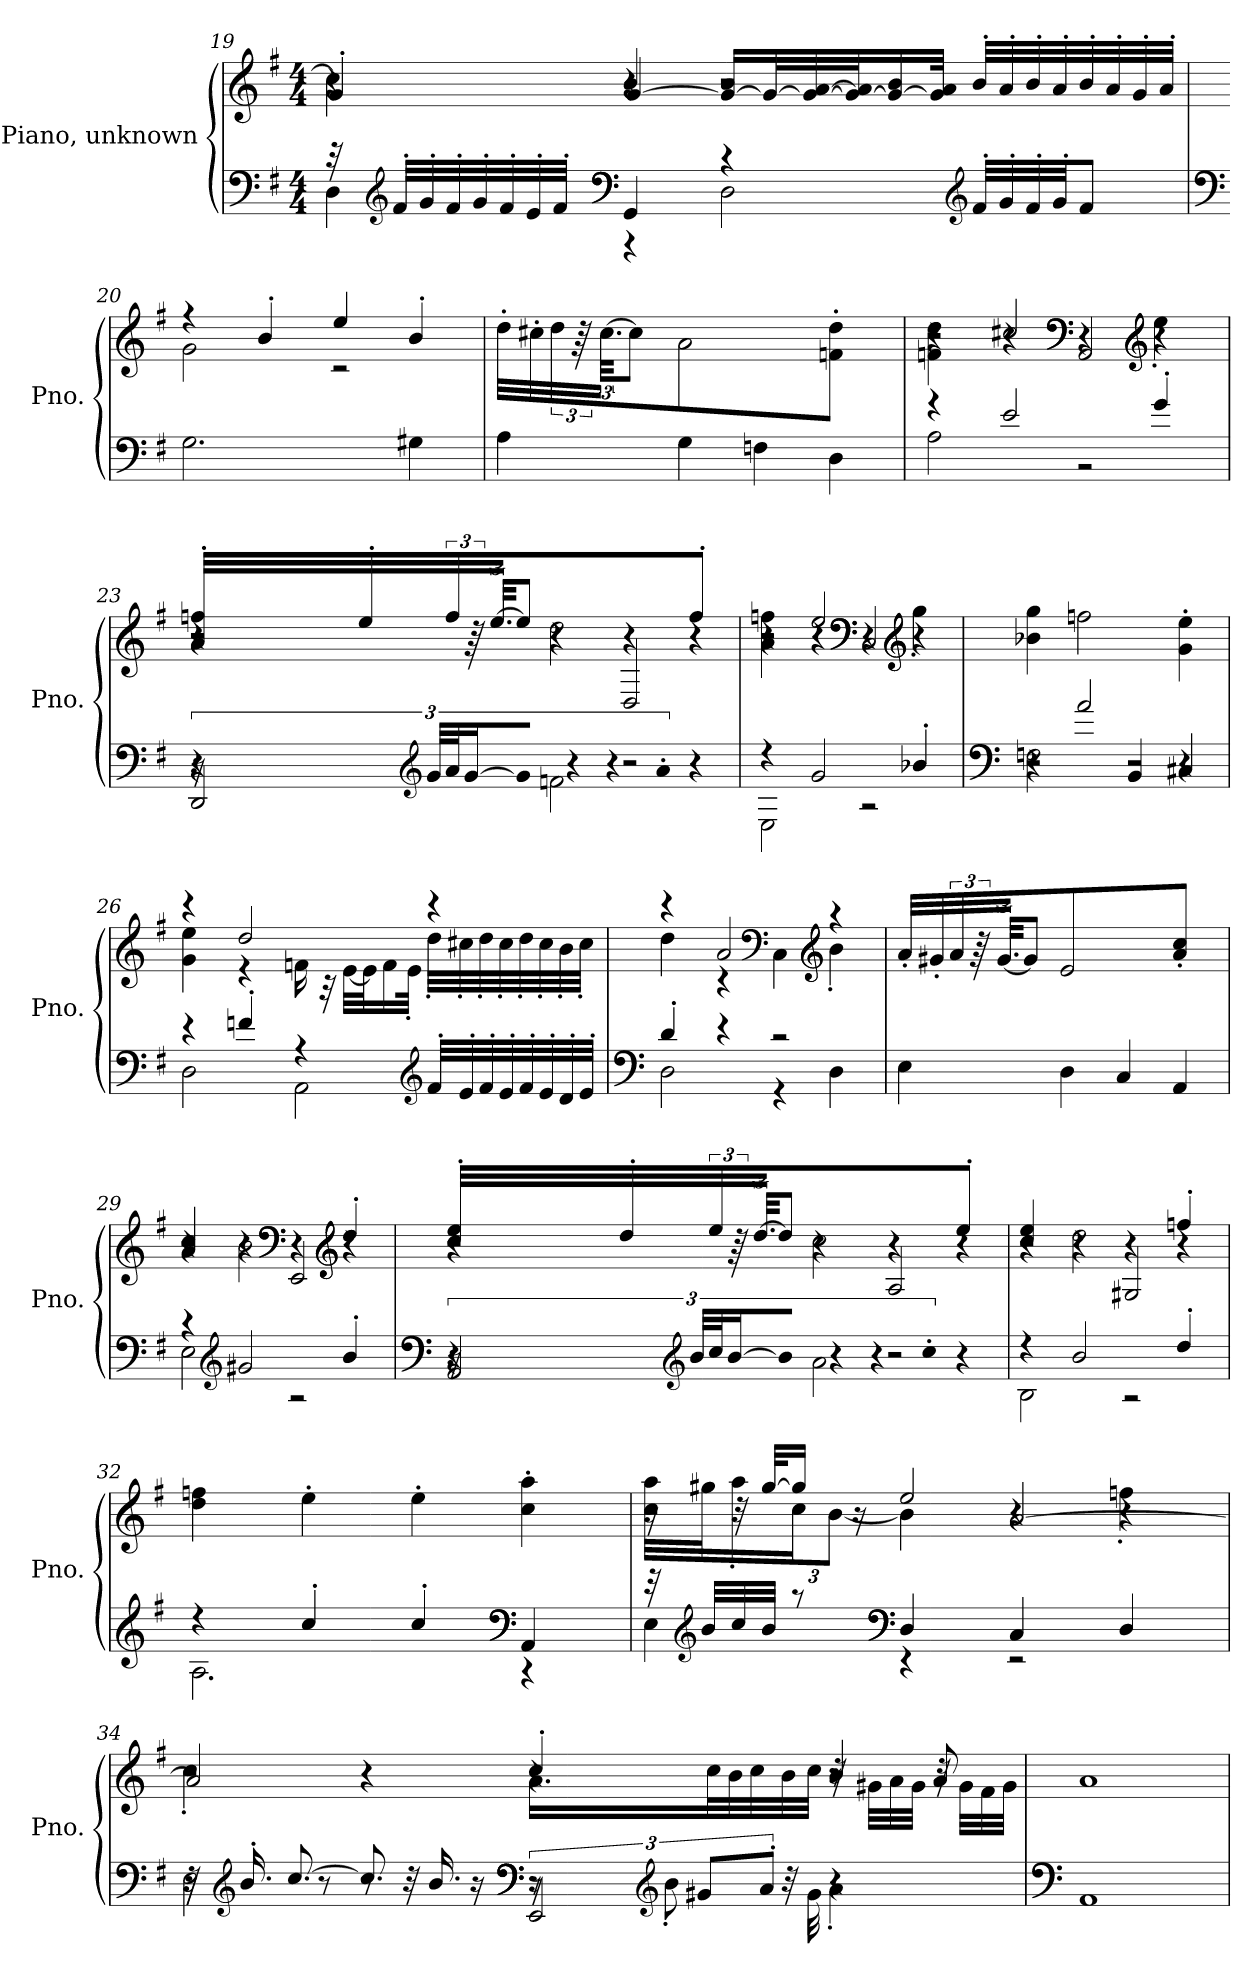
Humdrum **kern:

**kern	**kern
*part1	*part1
*staff2	*staff1
*I"Piano, unknown	*
*I'Pno.	*
!!LO:LB:g=z
*clefF4	*clefG2
*k[f#]	*k[f#]
*M4/4	*M4/4
=19	=19
*^	*^
*	*	*	*^
32r	4D\	4r	4cc\]	4g'/
*clefG2	*	*	*	*
32f#'/LLL	.	.	.	.
32g'/	.	.	.	.
32f#'/	.	.	.	.
32g'/	.	.	.	.
32f#'/	.	.	.	.
32e'/	.	.	.	.
32f#'/JJJ	.	.	.	.
*clefF4	*	*	*	*
4GG/	4r	4b/	4r	[4g/
4r	2D\	2r	2r	16g/_ 16b/LL
.	.	.	.	32g/L_
.	.	.	.	32g/_ [32a/
.	.	.	.	32g/_ 32a/]J
.	.	.	.	16g/_ 16b/
.	.	.	.	32g/] 32a/JJk
*clefG2	*	*	*	*
32f#'/LLL	.	.	.	32b'/LLL
32g'/	.	.	.	32a'/
32f#'/	.	.	.	32b'/
32g'/JJ	.	.	.	32a'/
8f#/J	.	.	.	32b'/
.	.	.	.	32a'/
.	.	.	.	32g'/
.	.	.	.	32a'/JJJ
*v	*v	*	*	*
*	*v	*v	*v
=20	=20
*clefF4	*
*	*^
2.G\	4r	2g\
.	4b'/	.
.	4ee/	2r
4G#X\	4b'/	.
*	*v	*v
!!LO:PB:g=z
=21	=21
4A\	32dd'\LLL
.	32cc#X'\
.	48dd\JJJ
.	96r
.	[48.cc#\KKL
.	8cc#\J]
4G\	2a/
4Fn\	.
4D\	4fn/' 4dd/'
=22	=22
*^	*^
*	*	*	*^
4r	2A\	4r	4fn\ 4dd\	2r
2e/	.	2cc#X/	4r	.
*	*	*clefF4	*	*
.	2r	.	4r	2AA/
*	*	*clefG2	*	*
4g'/	.	4r	4ee'\	.
=23	=23	=23	=23	=23
*	*^	*	*	*
24r	4r	2DD/	32a/' 32ffn/'LLL	4r	2r
.	.	.	32ee'/	.	.
*clefG2	*	*	*	*	*
48g/LLL	.	.	.	.	.
48a/J	.	.	48ff/JJJ	.	.
[24g/J	.	.	96r	.	.
.	.	.	[48.ee/KKL	.	.
8g/J]	.	.	8ee/J]	.	.
4r	2fn\	.	4r	2dd\	.
4r	.	2r	4r	.	2D/
4a'/	4r	.	4ff'/	4r	.
*	*v	*v	*	*	*
=24	=24	=24	=24	=24
4r	2E\	4r	4a\ 4ffn\	2r
2g/	.	2ee/	4r	.
*	*	*clefF4	*	*
.	2r	.	4r	2C/
*	*	*clefG2	*	*
4b-X'/	.	4r	4gg'\	.
*v	*v	*	*	*
*	*v	*v	*v
!!LO:LB:g=z
=25	=25
*clefF4	*
*^	*
*	*^	*
4r	2Fn\	2r	4b-X\ 4gg\
2a/	.	.	2ffn\
.	2r	4BB/	.
4r	.	4C#X/	4g\' 4ee\'
*	*v	*v	*
=26	=26	=26
*	*	*^
4r	2D\	4r	4g\ 4ee\
4fn'/	.	2dd/	4r
4r	2AA\	.	16fn\
.	.	.	32r
.	.	.	[32e\LLL
.	.	.	32e\J]
.	.	.	16f\
.	.	.	32e'\JJk
*clefG2	*	*	*
32f'/LLL	.	4r	32dd'\LLL
32e'/	.	.	32cc#X'\
32f'/	.	.	32dd'\
32e'/	.	.	32cc#'\
32f'/	.	.	32dd'\
32e'/	.	.	32cc#'\
32d'/	.	.	32b'\
32e'/JJJ	.	.	32cc#'\JJJ
=27	=27	=27	=27
*clefF4	*	*	*
4d'/	2D\	4r	4dd\
4r	.	2a/	4r
*	*	*clefF4	*
2r	4r	.	4C\
*	*	*clefG2	*
.	4D\	4r	4b'\
*v	*v	*	*
*	*v	*v
!!LO:LB:g=z
=28	=28
4E\	32a'/LLL
.	32g#X'/
.	48a/JJJ
.	96r
.	[48.g#/KKL
.	8g#/J]
4D\	2e/
4C/	.
4AA/	4a\' 4cc\'
=29	=29
*^	*^
*	*	*	*^
4r	2E\	4a/ 4cc/	4r	2r
*clefG2	*	*	*	*
2g#X/	.	4r	2b\	.
*	*	*clefF4	*	*
.	2r	4r	.	2EE/
*	*	*clefG2	*	*
4b'/	.	4dd'/	4r	.
*v	*v	*	*	*
=30	=30	=30	=30
*clefF4	*	*	*
*^	*	*	*
*	*^	*	*	*
24r	4r	2AA/	32cc/' 32ee/'LLL	4r	2r
.	.	.	32dd'/	.	.
*clefG2	*	*	*	*	*
48b/LLL	.	.	.	.	.
48cc/J	.	.	48ee/JJJ	.	.
[24b/J	.	.	96r	.	.
.	.	.	[48.dd/KKL	.	.
8b/J]	.	.	8dd/J]	.	.
4r	2a\	.	4r	2cc\	.
4r	.	2r	4r	.	2A/
4cc'/	4r	.	4ee'/	4r	.
*	*v	*v	*	*	*
=31	=31	=31	=31	=31
4r	2B\	4cc/ 4ee/	4r	2r
2b/	.	4r	2dd\	.
.	2r	4r	.	2G#X/
4dd'/	.	4ffn'/	4r	.
*	*	*v	*v	*v
!!LO:LB:g=z
=32	=32	=32
4r	2.A\	4dd\ 4ffn\
4cc'/	.	4ee'\
4cc'/	.	4ee'\
*clefF4	*	*
4AA/	4r	4cc\' 4aa\'
=33	=33	=33
*	*	*^
*	*	*	*^
32r	4E\	16r	32cc\ 32aa\LLL	2r
*clefG2	*	*	*	*
32b/LLL	.	.	32gg#X\J	.
32cc/	.	32r	16aa'\	.
32b/JJJ	.	[32gg#/KLL	.	.
*	*	*	*Xbrackettup	*
8r	.	16gg#/JJ]	24cc\J	.
.	.	.	[12b\J	.
.	.	16r	.	.
*clefF4	*	*	*	*
4D/	4r	2ee/	4b\]	.
4C/	2r	.	4r	[2a/
4D/	.	4r	4ffn'\	.
!!LO:LB:g=z	!!	!!
=34	=34	=34	=34	=34
*	*^	*	*	*
32r	2E\	16r	2r	4cc'\	2a/]
*clefG2	*	*	*	*	*
16.b'/	.	.	.	.	.
.	.	[8.cc/	.	.	.
8r	.	.	.	.	.
8r	.	8.cc/]	.	4r	.
32r	.	.	.	.	.
16.b/	.	.	.	.	.
.	.	16r	.	.	.
*clefF4	*	*	*	*	*
12r	16r	2EE/	4cc'/	16.a\LL	4r
*clefG2	*	*	*	*	*
.	8b'\	.	.	.	.
12g#X/L	.	.	.	.	.
.	.	.	.	32cc\L	.
.	.	.	.	32b\	.
.	.	.	.	32cc\	.
12a'/J	.	.	.	.	.
.	32r	.	.	32b\	.
.	32g#\	.	.	32cc\JJJ	.
4r	4a'\	.	4b/	32r	8r
.	.	.	.	32g#X\LLL	.
.	.	.	.	32a\	.
.	.	.	.	32g#\JJJ	.
.	.	.	.	32r	8a/
.	.	.	.	32g#\LLL	.
.	.	.	.	32f#\	.
.	.	.	.	32g#\JJJ	.
*v	*v	*v	*	*	*
*	*v	*v	*v
=35	=35
*clefF4	*
1AA	1a
=	=
*-	*-
